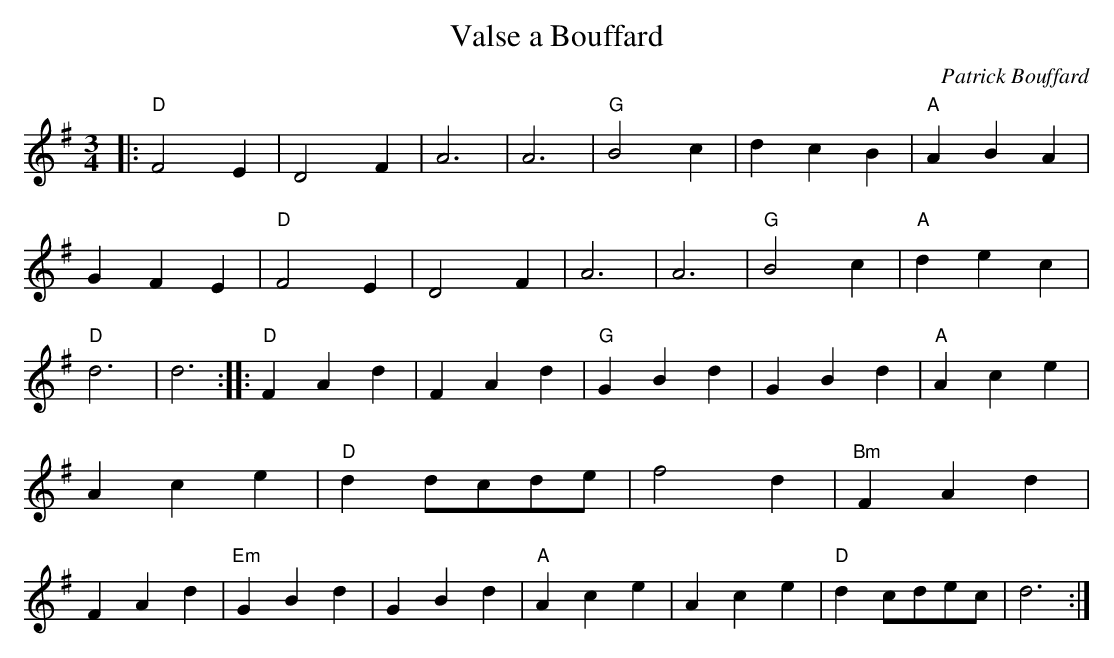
X:1
T:Valse a Bouffard
C:Patrick Bouffard
E:14
L:1/4
M:3/4
K:G
|:"D"F2 E|D2 F|A3|A3|"G"B2 c|dcB|"A"ABA|GFE|\
"D"F2 E|D2 F|A3|A3|"G"B2 c|"A"dec|"D"d3|d3::\
"D"FAd|FAd|"G"GBd|GBd|"A"Ace|Ace|"D"d d/c/d/e/|f2 d|\
"Bm"FAd|FAd|"Em"GBd|GBd|"A"Ace|Ace|"D"d c/d/e/c/|d3:|**
